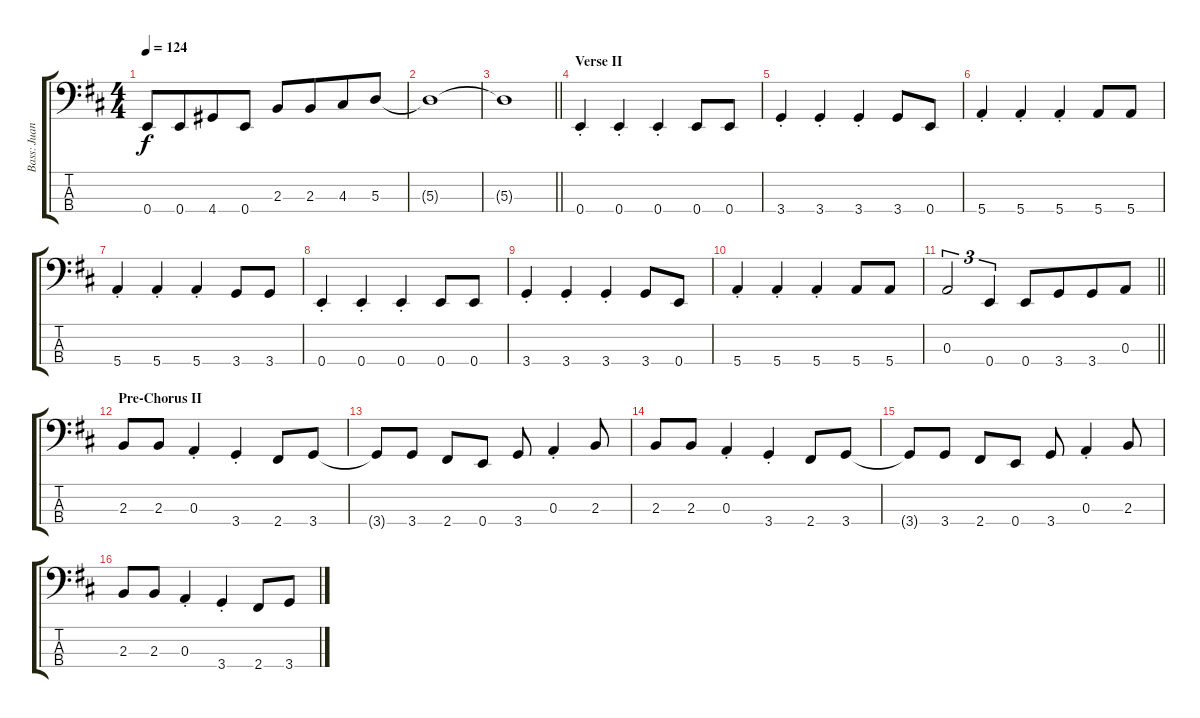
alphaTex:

\track ("Bass: Juan" "Bass: Juan") {instrument electricbassfinger}
\staff {score tabs}
\tuning (G2 D2 A1 E1) {hide}
\ts (4 4)
\tempo 124
\clef f4
\ks d
0.4.8{dy f} 0.4.8{beam merge} 4.4.8 0.4.8 2.3.8 2.3.8{beam merge} 4.3.8 5.3.8 |
5.3{t}.1 |
\barLineRight lightlight
5.3{t}.1 |
\section ("" "Verse II")
0.4{st}.4 0.4{st}.4 0.4{st}.4 0.4.8 0.4.8 |
3.4{st}.4 3.4{st}.4 3.4{st}.4 3.4.8 0.4.8 |
5.4{st}.4 5.4{st}.4 5.4{st}.4 5.4.8 5.4.8 |
5.4{st}.4 5.4{st}.4 5.4{st}.4 3.4.8 3.4.8 |
0.4{st}.4 0.4{st}.4 0.4{st}.4 0.4.8 0.4.8 |
3.4{st}.4 3.4{st}.4 3.4{st}.4 3.4.8 0.4.8 |
5.4{st}.4 5.4{st}.4 5.4{st}.4 5.4.8 5.4.8 |
\barLineRight lightlight
0.3.2{tu (3 2)} 0.4.4{tu (3 2)} 0.4.8 3.4.8{beam merge} 3.4.8 0.3.8 |
\section ("" "Pre-Chorus II")
2.3.8 2.3.8 0.3{st}.4 3.4{st}.4 2.4.8 3.4.8 |
3.4{t}.8 3.4.8 2.4.8 0.4.8 3.4.8 0.3{st}.4 2.3.8 |
2.3.8 2.3.8 0.3{st}.4 3.4{st}.4 2.4.8 3.4.8 |
3.4{t}.8 3.4.8 2.4.8 0.4.8 3.4.8 0.3{st}.4 2.3.8 |
2.3.8 2.3.8 0.3{st}.4 3.4{st}.4 2.4.8 3.4.8
